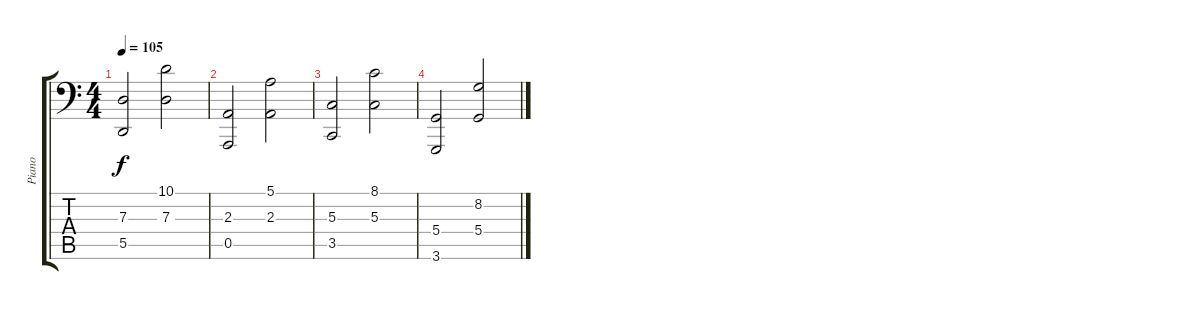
\track ("Piano" "Piano") {instrument acousticgrandpiano}
\staff {score tabs}
\tuning (E3 B2 G2 D2 A1 E1) {hide}
\ts (4 4)
\tempo 105
\clef f4
\ks c
(7.3 5.5).2{dy f} (10.1 7.3).2 |
(2.3 0.5).2 (5.1 2.3).2 |
(5.3 3.5).2 (8.1 5.3).2 |
(5.4 3.6).2 (8.2 5.4).2
